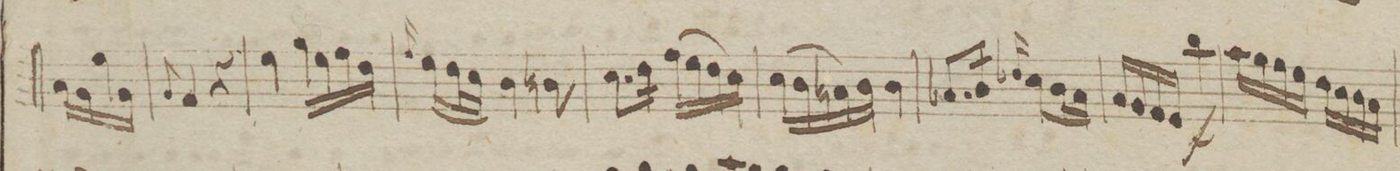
**kern	**dynam
*I"Violio 1mo	*
*clefG2	*
*k[b-e-a-]	*
*M2/4	*
16a-\LL	.
16g\	.
16ee-\	.
16g\JJ	.
=121	=121
8qqg/	.
4f/	.
4r	.
=122	=122
4ee-\	.
16gg\LL	.
16ee-\	.
16ff\	.
16dd\JJ	.
=123	=123
16qqff/	.
16ee-\LL	.
32dd\L	.
32cc\JJJ	.
4b-\	.
8bn\	.
=124	=124
8.cc\L	.
16dd\Jk	.
(16ff\LL	.
16ee-\	.
16dd\	.
16cc\JJ)	.
=125	=125
(16cc\LL	.
16b-\	.
16an\	.
16b-\JJ)	.
4b-\	.
=126	=126
8.a-X/L	.
16b-/Jk	.
16qqdd-X/	.
8cc\L	.
16b-\L	.
16a-\JJ	.
=127	=127
16a-/LL	.
16g/	.
16f/	.
16e-/JJ	.
4bb-\	f
=128	=128
16aa-\LL	.
16gg\	.
16ff\	.
16ee-\JJ	.
16dd\LL	.
16cc\	.
16b-\	.
16a-\JJ	.
=129	=129
*-	*-
